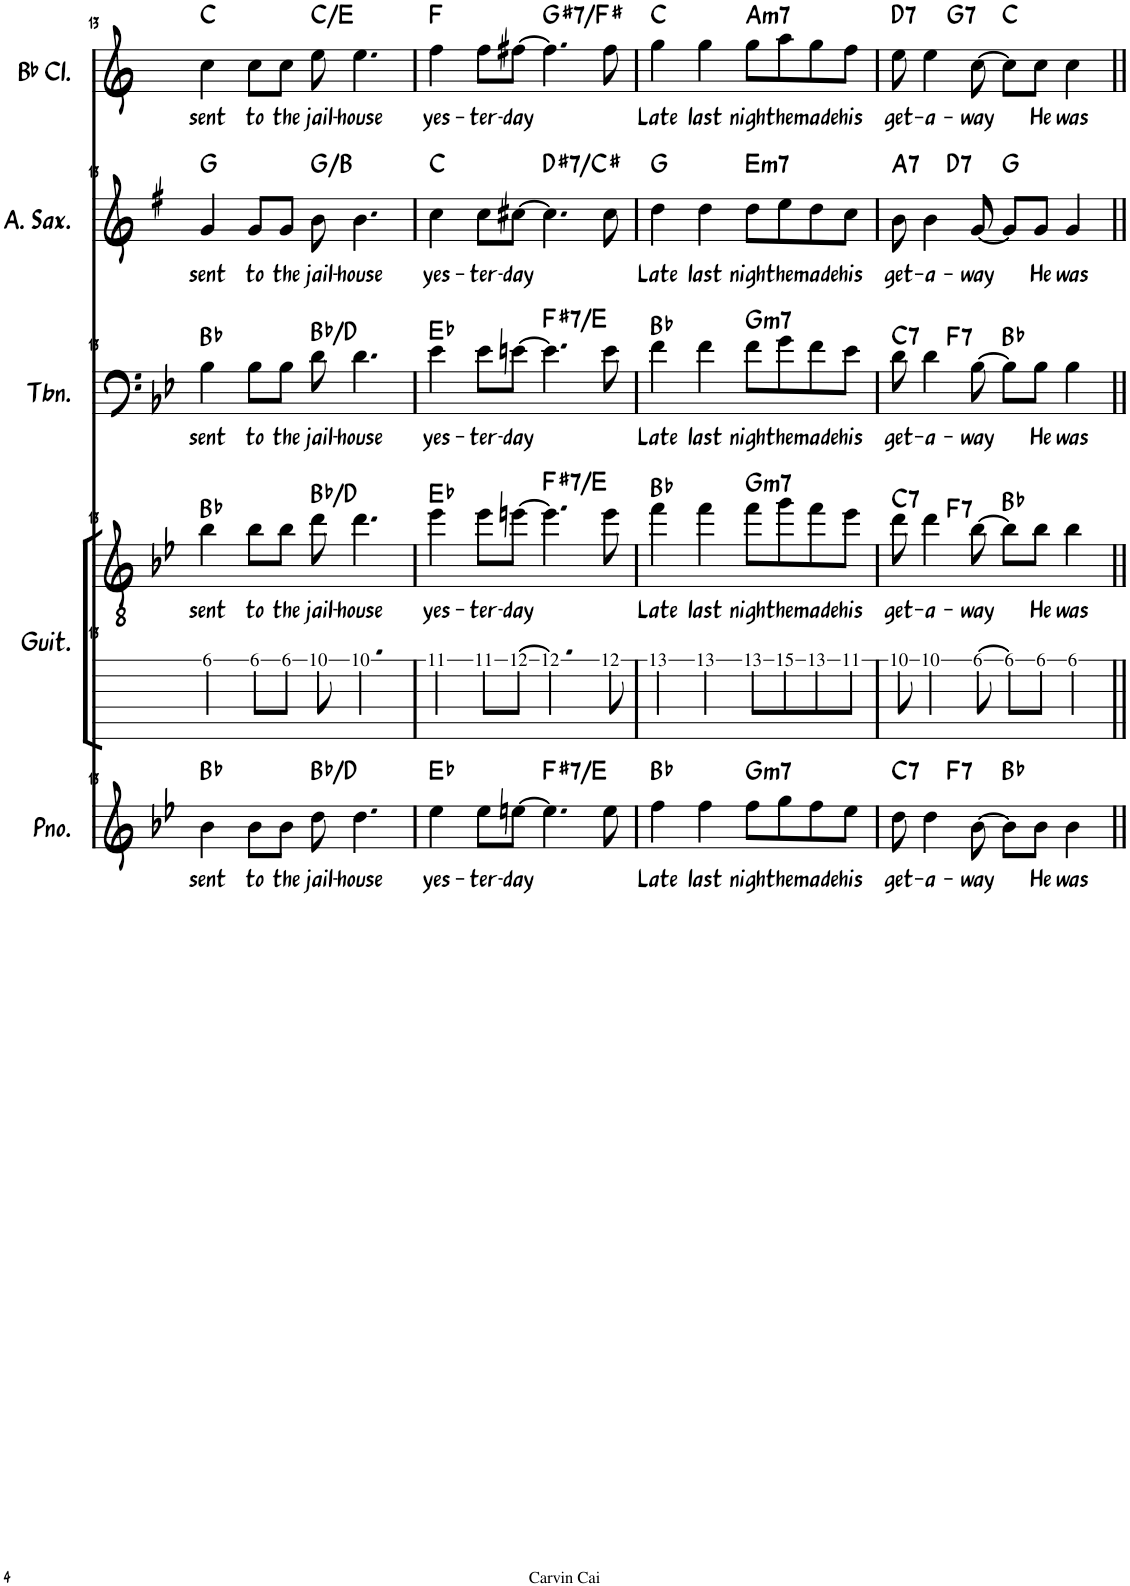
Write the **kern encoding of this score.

**kern	**text	**harte	**kern	**kern	**text	**harte	**kern	**text	**harte	**kern	**text	**harte	**kern	**text	**harte
*part5	*part5	*part5	*part4	*part4	*part4	*part4	*part3	*part3	*part3	*part2	*part2	*part2	*part1	*part1	*part1
*staff6	*staff6	*	*staff5	*staff4	*staff4	*	*staff3	*staff3	*	*staff2	*staff2	*	*staff1	*staff1	*
*I"钢琴	*	*	*I"原音吉他	*	*	*	*I"长号	*	*	*I"中音萨克斯	*	*	*I"降B调单簧管	*	*
!!LO:PB:g=z
*clefG2	*	*	*	*clefGv2	*	*	*clefF4	*	*	*clefG2	*	*	*clefG2	*	*
*	*	*	*	*	*	*	*	*	*	*Trd5c9	*	*	*Trd1c2	*	*
*k[b-e-]	*	*	*k[b-e-]	*k[b-e-]	*	*	*k[b-e-]	*	*	*k[f#]	*	*	*k[]	*	*
*M4/4	*	*	*M4/4	*M4/4	*	*	*M4/4	*	*	*M4/4	*	*	*M4/4	*	*
=13	=13	=13	=13	=13	=13	=13	=13	=13	=13	=13	=13	=13	=13	=13	=13
!	!LO:LY:b	!	!	!	!LO:LY:b	!	!	!LO:LY:b	!	!	!LO:LY:b	!	!	!LO:LY:b	!
4b-\	sent	Bb:maj	4b-\	4b-\	sent	Bb:maj	4B-\	sent	Bb:maj	4g/	sent	G:maj	4cc\	sent	C:maj
!	!LO:LY:b	!	!	!	!LO:LY:b	!	!	!LO:LY:b	!	!	!LO:LY:b	!	!	!LO:LY:b	!
8b-\L	to	.	8b-\L	8b-\L	to	.	8B-\L	to	.	8g/L	to	.	8cc\L	to	.
!	!LO:LY:b	!	!	!	!LO:LY:b	!	!	!LO:LY:b	!	!	!LO:LY:b	!	!	!LO:LY:b	!
8b-\J	the	.	8b-\J	8b-\J	the	.	8B-\J	the	.	8g/J	the	.	8cc\J	the	.
!	!LO:LY:b	!	!	!	!LO:LY:b	!	!	!LO:LY:b	!	!	!LO:LY:b	!	!	!LO:LY:b	!
8dd\	jail-	Bb:maj/3	8dd\	8dd\	jail-	Bb:maj/3	8d\	jail-	Bb:maj/3	8b\	jail-	G:maj/3	8ee\	jail-	C:maj/3
!	!LO:LY:b	!	!	!	!LO:LY:b	!	!	!LO:LY:b	!	!	!LO:LY:b	!	!	!LO:LY:b	!
4.dd\	-house	.	4.dd\	4.dd\	-house	.	4.d\	-house	.	4.b\	-house	.	4.ee\	-house	.
=14	=14	=14	=14	=14	=14	=14	=14	=14	=14	=14	=14	=14	=14	=14	=14
!	!LO:LY:b	!	!	!	!LO:LY:b	!	!	!LO:LY:b	!	!	!LO:LY:b	!	!	!LO:LY:b	!
4ee-\	yes-	Eb:maj	4ee-\	4ee-\	yes-	Eb:maj	4e-\	yes-	Eb:maj	4cc\	yes-	C:maj	4ff\	yes-	F:maj
!	!LO:LY:b	!	!	!	!LO:LY:b	!	!	!LO:LY:b	!	!	!LO:LY:b	!	!	!LO:LY:b	!
8ee-\L	-ter-	.	8ee-\L	8ee-\L	-ter-	.	8e-\L	-ter-	.	8cc\L	-ter-	.	8ff\L	-ter-	.
!	!LO:LY:b	!	!	!	!LO:LY:b	!	!	!LO:LY:b	!	!	!LO:LY:b	!	!	!LO:LY:b	!
[8een\J	-day	.	[8een\J	[8een\J	-day	.	[8en\J	-day	.	[8cc#X\J	-day	.	[8ff#X\J	-day	.
!	!	!LO:H:kt=7	!	!	!	!LO:H:kt=7	!	!	!LO:H:kt=7	!	!	!LO:H:kt=7	!	!	!LO:H:kt=7
4.ee\]	.	F#:7/b7	4.ee\]	4.ee\]	.	F#:7/b7	4.e\]	.	F#:7/b7	4.cc#\]	.	D#:7/b7	4.ff#\]	.	G#:7/b7
8ee\	.	.	8ee\	8ee\	.	.	8e\	.	.	8cc#\	.	.	8ff#\	.	.
=15	=15	=15	=15	=15	=15	=15	=15	=15	=15	=15	=15	=15	=15	=15	=15
!	!LO:LY:b	!	!	!	!LO:LY:b	!	!	!LO:LY:b	!	!	!LO:LY:b	!	!	!LO:LY:b	!
4ff\	Late	Bb:maj	4ff\	4ff\	Late	Bb:maj	4f\	Late	Bb:maj	4dd\	Late	G:maj	4gg\	Late	C:maj
!	!LO:LY:b	!	!	!	!LO:LY:b	!	!	!LO:LY:b	!	!	!LO:LY:b	!	!	!LO:LY:b	!
4ff\	last	.	4ff\	4ff\	last	.	4f\	last	.	4dd\	last	.	4gg\	last	.
!	!LO:LY:b	!LO:H:kt=m7	!	!	!LO:LY:b	!LO:H:kt=m7	!	!LO:LY:b	!LO:H:kt=m7	!	!LO:LY:b	!LO:H:kt=m7	!	!LO:LY:b	!LO:H:kt=m7
8ff\L	night	G:min7	8ff\L	8ff\L	night	G:min7	8f\L	night	G:min7	8dd\L	night	E:min7	8gg\L	night	A:min7
!	!LO:LY:b	!	!	!	!LO:LY:b	!	!	!LO:LY:b	!	!	!LO:LY:b	!	!	!LO:LY:b	!
8gg\	he	.	8gg\	8gg\	he	.	8g\	he	.	8ee\	he	.	8aa\	he	.
!	!LO:LY:b	!	!	!	!LO:LY:b	!	!	!LO:LY:b	!	!	!LO:LY:b	!	!	!LO:LY:b	!
8ff\	made	.	8ff\	8ff\	made	.	8f\	made	.	8dd\	made	.	8gg\	made	.
!	!LO:LY:b	!	!	!	!LO:LY:b	!	!	!LO:LY:b	!	!	!LO:LY:b	!	!	!LO:LY:b	!
8ee-\J	his	.	8ee-\J	8ee-\J	his	.	8e-\J	his	.	8cc\J	his	.	8ff\J	his	.
=16	=16	=16	=16	=16	=16	=16	=16	=16	=16	=16	=16	=16	=16	=16	=16
!	!LO:LY:b	!LO:H:kt=7	!	!	!LO:LY:b	!LO:H:kt=7	!	!LO:LY:b	!LO:H:kt=7	!	!LO:LY:b	!LO:H:kt=7	!	!LO:LY:b	!LO:H:kt=7
*^	*	*	*	*^	*	*	*^	*	*	*^	*	*	*^	*	*
8dd\	4ryy	get-	C:7	8dd\	8dd\	4ryy	get-	C:7	8d\	4ryy	get-	C:7	8b\	4ryy	get-	A:7	8ee\	4ryy	get-	D:7
!	!	!LO:LY:b	!	!	!	!	!LO:LY:b	!	!	!	!LO:LY:b	!	!	!	!LO:LY:b	!	!	!	!LO:LY:b	!
4dd\	.	-a-	.	4dd\	4dd\	.	-a-	.	4d\	.	-a-	.	4b\	.	-a-	.	4ee\	.	-a-	.
!	!	!	!LO:H:kt=7	!	!	!	!	!LO:H:kt=7	!	!	!	!LO:H:kt=7	!	!	!	!LO:H:kt=7	!	!	!	!LO:H:kt=7
.	2.ryy	.	F:7	.	.	2.ryy	.	F:7	.	2.ryy	.	F:7	.	2.ryy	.	D:7	.	2.ryy	.	G:7
!	!	!LO:LY:b	!	!	!	!	!LO:LY:b	!	!	!	!LO:LY:b	!	!	!	!LO:LY:b	!	!	!	!LO:LY:b	!
[8b-\	.	-way	.	[8b-\	[8b-\	.	-way	.	[8B-\	.	-way	.	[8g/	.	-way	.	[8cc\	.	-way	.
8b-\L]	.	.	Bb:maj	8b-\L]	8b-\L]	.	.	Bb:maj	8B-\L]	.	.	Bb:maj	8g/L]	.	.	G:maj	8cc\L]	.	.	C:maj
!	!	!LO:LY:b	!	!	!	!	!LO:LY:b	!	!	!	!LO:LY:b	!	!	!	!LO:LY:b	!	!	!	!LO:LY:b	!
8b-\J	.	He	.	8b-\J	8b-\J	.	He	.	8B-\J	.	He	.	8g/J	.	He	.	8cc\J	.	He	.
!	!	!LO:LY:b	!	!	!	!	!LO:LY:b	!	!	!	!LO:LY:b	!	!	!	!LO:LY:b	!	!	!	!LO:LY:b	!
4b-\	.	was	.	4b-\	4b-\	.	was	.	4B-\	.	was	.	4g/	.	was	.	4cc\	.	was	.
*	*	*	*	*	*v	*v	*	*	*	*	*	*	*v	*v	*	*	*v	*v	*	*
*v	*v	*	*	*	*	*	*	*v	*v	*	*	*	*	*	*	*	*
=||	=||	=||	=||	=||	=||	=||	=||	=||	=||	=||	=||	=||	=||	=||	=||
*-	*-	*-	*-	*-	*-	*-	*-	*-	*-	*-	*-	*-	*-	*-	*-
